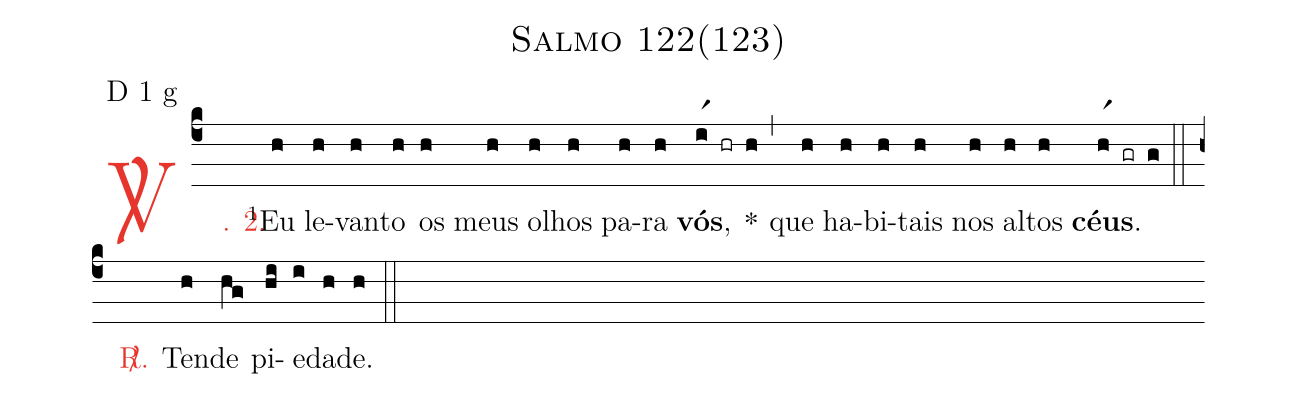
name: Salmo 122(123);
mode: D 1 g;
%%
(c4)

<c><sp>V/</sp>. 2.</c>() <v>\VSup{1}</v>Eu(h) le(h)van(h)to(h) os(h) meus(h) o(h)lhos(h) pa(h)ra(h) <b>vós</b>,(ir1 hr h) *(,) que(h) ha(h)bi(h)tais(h) nos(h) al(h)tos(h) <b>céus</b>.(hr1 gr g)

(::)

<nlba><c><sp>R/</sp>.</c>() Ten</nlba>(h)de(hg) pi(hi)e(i)da(h)de.(h)

(::)
